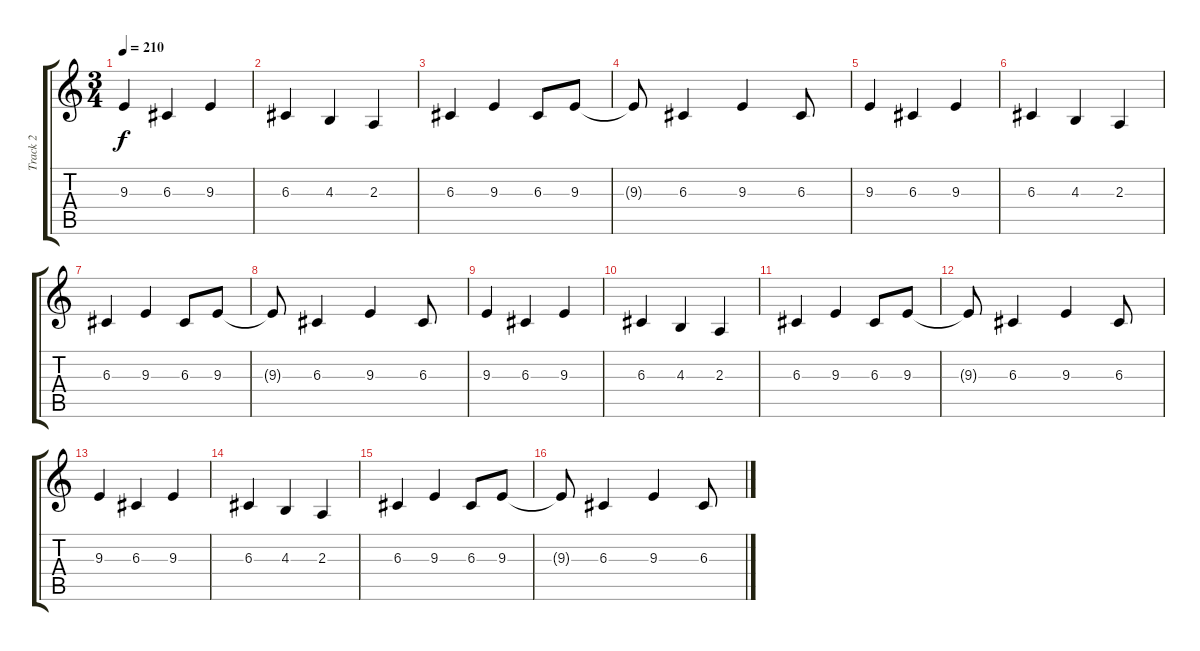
\track ("Track 2" "Track 2") {instrument glockenspiel}
\staff {score tabs}
\tuning (E4 B3 G3 D3 A2 E2) {hide}
\ts (3 4)
\tempo 210
\clef g2
\ks c
9.3.4{dy f} 6.3.4 9.3.4 |
6.3.4 4.3.4 2.3.4 |
6.3.4 9.3.4 6.3.8 9.3.8 |
9.3{t}.8 6.3.4 9.3.4 6.3.8 |
9.3.4 6.3.4 9.3.4 |
6.3.4 4.3.4 2.3.4 |
6.3.4 9.3.4 6.3.8 9.3.8 |
9.3{t}.8 6.3.4 9.3.4 6.3.8 |
9.3.4 6.3.4 9.3.4 |
6.3.4 4.3.4 2.3.4 |
6.3.4 9.3.4 6.3.8 9.3.8 |
9.3{t}.8 6.3.4 9.3.4 6.3.8 |
9.3.4 6.3.4 9.3.4 |
6.3.4 4.3.4 2.3.4 |
6.3.4 9.3.4 6.3.8 9.3.8 |
9.3{t}.8 6.3.4 9.3.4 6.3.8
